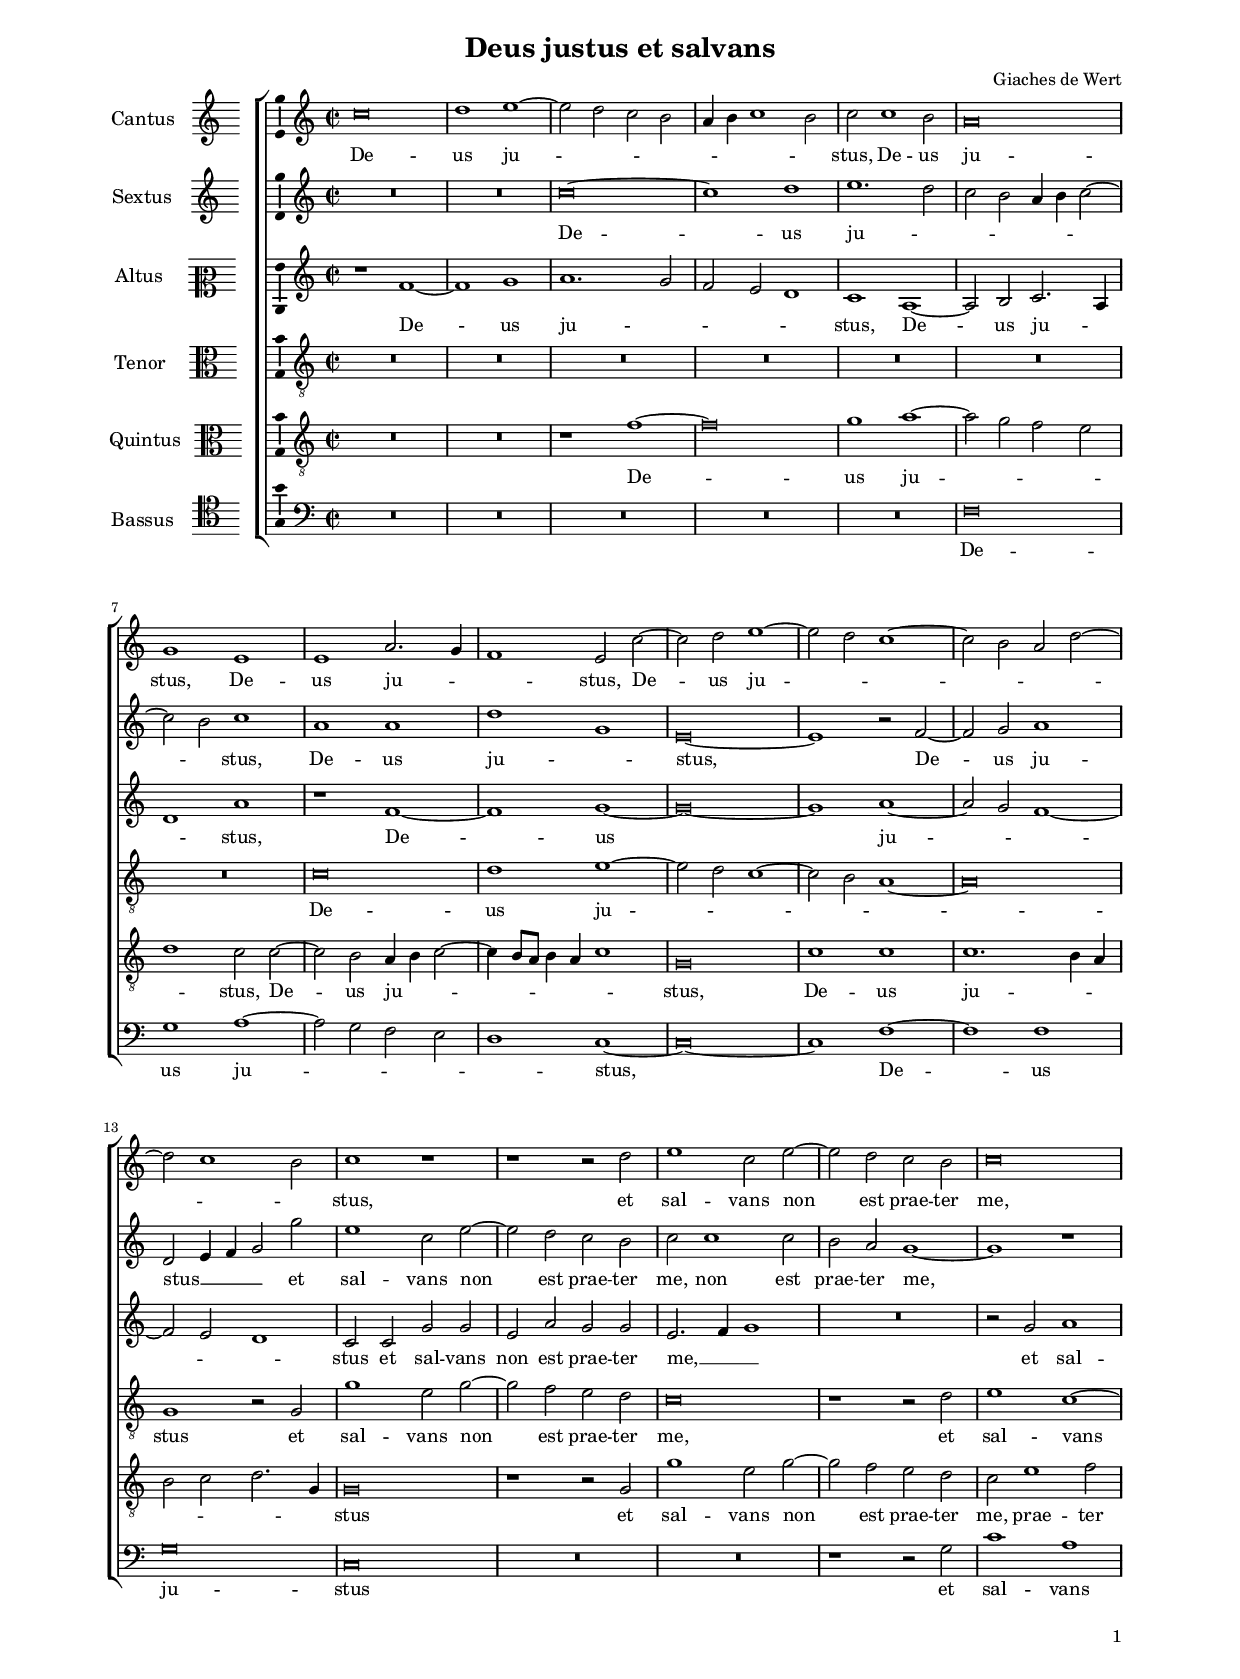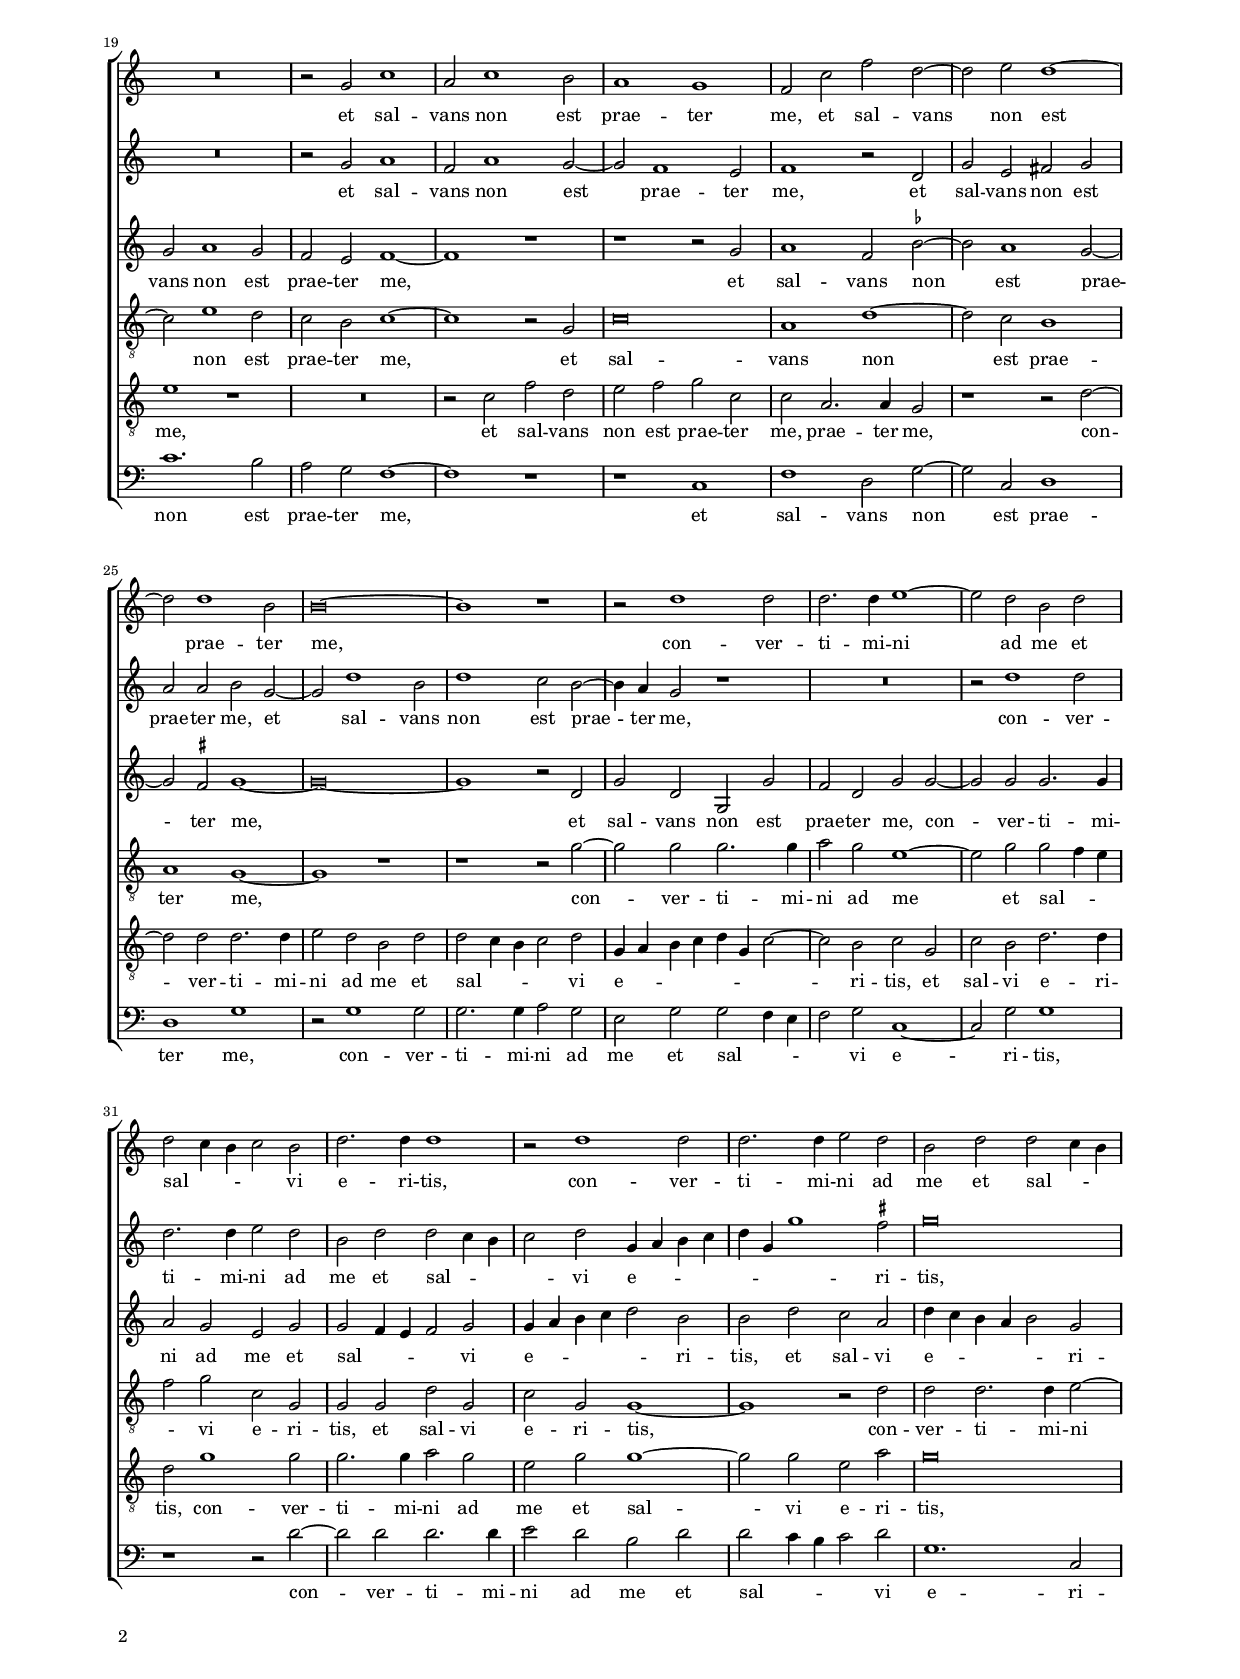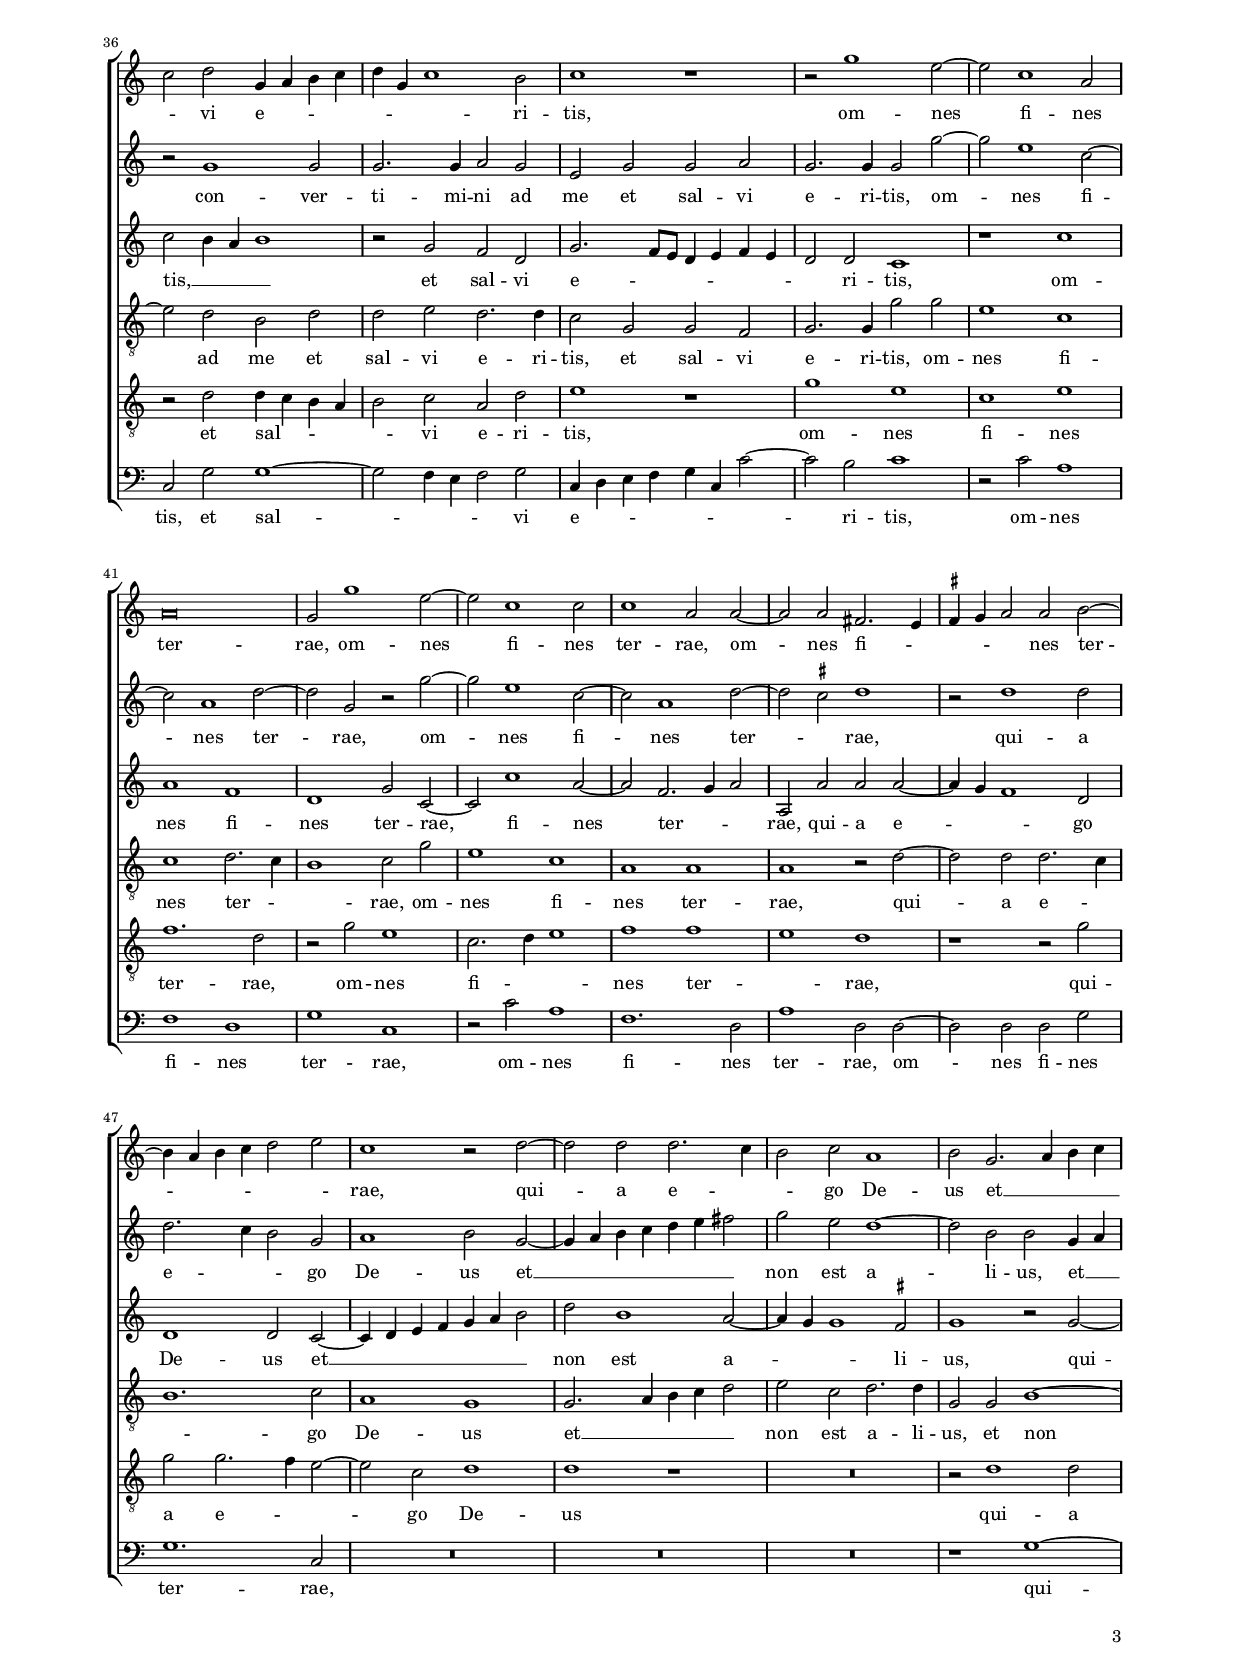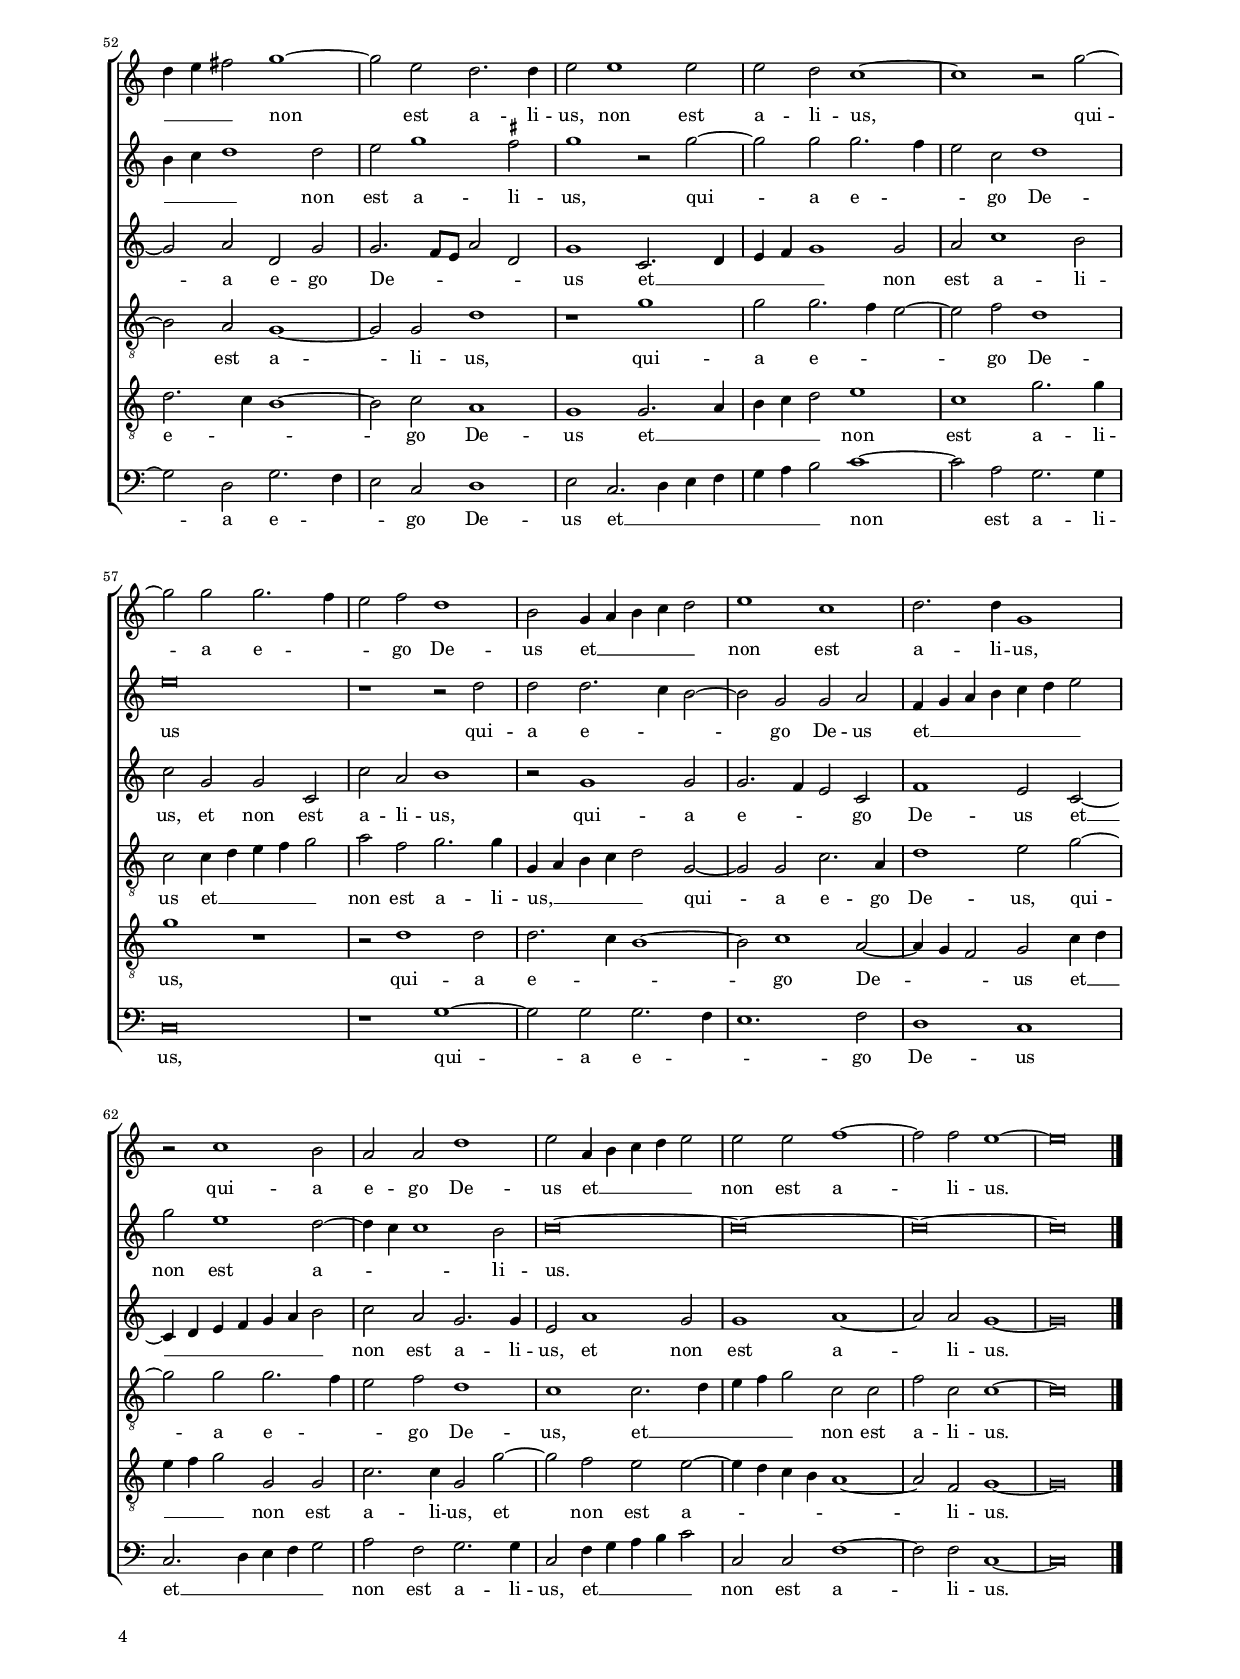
\header
{
  title="Deus justus et salvans"
  composer="Giaches de Wert"
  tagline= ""
}

\version "2.22.2"
\include "deutsch.ly"
#(set-global-staff-size 15)
% #(set-default-paper-size "letter")
#(ly:set-option 'point-and-click #f)


\paper
	{
	top-margin = 1.5 \cm
	bottom-margin = 0.9 \cm
	left-margin = 2 \cm
	right-margin = 2 \cm
	ragged-bottom = ##f
	ragged-last-bottom = ##f
	print-page-number = ##f
	system-system-spacing = #'((basic-distance . 17) (minimum-distance . 14) (padding . 5) (strechability . 150))
    oddFooterMarkup=\markup   \fill-line { "" \fromproperty #'page:page-number-string }
    evenFooterMarkup=\markup  \fill-line { \fromproperty #'page:page-number-string "" }
    last-bottom-spacing = #'((basic-distance . 12) (minimum-distance . 7) (padding . 4))
	systems-per-page = 3
%	min-systems-per-page = 3
	}


global = {
	\key c \major
	\time 2/2 \set Score.measureLength = #(ly:make-moment 2/1)
    \skip 1*2*67 \bar "|."
	}

ficta = { \once \set suggestAccidentals = ##t }
	
forget = #(define-music-function (music) (ly:music?) #{
	\accidentalStyle forget
	$music
	\accidentalStyle default
	#})


incipitcantus = \markup { \score {
	{
	\set Staff.instrumentName = \markup { \fontsize #1 "Cantus" }
	\key c \major
	\clef violin
	s4 \bar ""
	}
	\layout  {
	raggedright = ##t
	indent = 1.6 \cm
	line-width = 2.4 \cm
	\context { \Staff \remove Time_signature_engraver }
	\override Staff.Clef.Y-extent = #'(0 . 0)
	}} \hspace #1 }


incipitsextus = \markup { \score {
	{
	\set Staff.instrumentName = \markup { \fontsize #1 "Sextus" }
	\key c \major
	\clef violin
	s4 \bar ""
	}
	\layout  {
	raggedright = ##t
	indent = 1.6 \cm
	line-width = 2.4 \cm
	\context { \Staff \remove Time_signature_engraver }
	\override Staff.Clef.Y-extent = #'(0 . 0)
	}} \hspace #1 }
      
      
incipitaltus = \markup { \score {
	{
	\set Staff.instrumentName = \markup { \fontsize #1 "Altus" }
	\key c \major
	\clef mezzosoprano
	s4 \bar ""
	}
	\layout  {
	raggedright = ##t
	indent = 1.6 \cm
	line-width = 2.4 \cm
	\context { \Staff \remove Time_signature_engraver }
	\override Staff.Clef.Y-extent = #'(0 . 0)
	}} \hspace #1 }


incipittenor = \markup { \score {
	{
	\set Staff.instrumentName = \markup { \fontsize #1 "Tenor" }
	\key c \major
	\clef alto
	s4 \bar ""
	}
	\layout  {
	raggedright = ##t
	indent = 1.6 \cm
	line-width = 2.4 \cm
	\context { \Staff \remove Time_signature_engraver }
	\override Staff.Clef.Y-extent = #'(0 . 0)
	}} \hspace #1 }
      
      
incipitquintus = \markup { \score {
	{
	\set Staff.instrumentName = \markup { \fontsize #1 "Quintus" }
	\key c \major
	\clef alto
	s4 \bar ""
	}
	\layout  {
	raggedright = ##t
	indent = 1.6 \cm
	line-width = 2.4 \cm
	\context { \Staff \remove Time_signature_engraver }
	\override Staff.Clef.Y-extent = #'(0 . 0)
	}} \hspace #1 }
      
      
incipitbassus = \markup { \score {
	{
	\set Staff.instrumentName = \markup { \fontsize #1 "Bassus" }
	\key c \major
	\clef tenor
	s4 \bar ""
	}
	\layout  {
	raggedright = ##t
	indent = 1.6 \cm
	line-width = 2.4 \cm
	\context { \Staff \remove Time_signature_engraver }
	\override Staff.Clef.Y-extent = #'(0 . 0)
	}} \hspace #1 }


cantus =  \relative c''
	{
	c\breve
	d1 e~
	e2 d c h
	a4 h c1 h2
%5
	c2 c1 h2 |
	a\breve
	g1 e
	e1 a2. g4
	f1 e2 c'~
%10
	c2 d e1~ |
	e2 d c1~
	c2 h a d~
	d2 c1 h2
	c1 r
%15
	r1 r2 d |
	e1 c2 e~
	e2 d c h
	c\breve
	R\breve
%20
	r2 g c1 |
	a2 c1 h2
	a1 g
	f2 c' f d~
	d2 e d1~
%25
	d2 d1 h2 |
	h\breve~
	h1 r
	r2 d1 d2
	d2. d4 e1~
%30
	e2 d h d |
	d2 c4 h c2 h
	d2. d4 d1
	r2 d1 d2
	d2. d4 e2 d
%35
	h2 d d c4 h |
	c2 d g,4 a h c
	d4 g, c1 h2
	c1 r
	r2 g'1 e2~
%40
	e2 c1 a2 |
	a\breve
	g2 g'1 e2~
	e2 c1 c2
	c1 a2 a~
%45
	a2 a fis2. e4 |
	\ficta fis4 g a2 a h~
	h4 a h c d2 e
	c1 r2 d~
	d2 d d2. c4
%50
	h2 c a1 |
	h2 g2. a4 h c
	d4 e fis2 g1~
	g2 e d2. d4
	e2 e1 e2
%55
	e2 d c1~ |
	c1 r2 g'~
	g2 g g2. f4
	e2 f d1
	h2 g4 a h c d2
%60
	e1 c |
	d2. d4 g,1
	r2 c1 h2
	a2 a d1
	e2 a,4 h c d e2
%65
	e2 e f1~ |
	f2 f e1~
	e\breve |
	}


sextus = \relative c''
	{
	R\breve
	R\breve
	c\breve~
	c1 d
%5
	e1. d2 |
	c2 h a4 h c2~
	c2 h c1
	a1 a
	d1 g,
%10
	e\breve~ |
	e1 r2 f~
	f2 g a1
	d,2 e4 f g2 g'
	e1 c2 e~
%15
	e2 d c h |
	c2 c1 c2
	h2 a g1~
	g1 r
	R\breve
%20
	r2 g a1 |
	f2 a1 g2~
	g2 f1 e2
	f1 r2 d
	g2 e fis g
%25
	a2 a h g~ |
	g2 d'1 h2
	d1 c2 h~
	h4 a g2 r1
	R\breve
%30
	r2 d'1 d2 |
	d2. d4 e2 d
	h2 d d c4 h
	c2 d g,4 a h c
	d4 g, g'1 \ficta fis2
%35
	g\breve |
	r2 g,1 g2
	g2. g4 a2 g
	e2 g g a
	g2. g4 g2 g'~
%40
	g2 e1 c2~ |
	c2 a1 d2~
	d2 g, r g'~
	g2 e1 c2~
	c2 a1 d2~
%45
	d2 \ficta cis d1 |
	r2 d1 d2
	d2. c4 h2 g
	a1 h2 g~
	g4 a h c d e fis2
%50
	g2 e d1~ |
	d2 h h g4 a
	h4 c d1 d2
	e2 g1 \ficta fis2
	g1 r2 g~
%55
	g2 g g2. f4 |
	e2 c d1
	e\breve
	r1 r2 d
	d2 d2. c4 h2~
%60
	h2 g g a |
	f4 g a h c d e2
	g2 e1 d2~
	d4 c c1 h2
	c\breve~
%65
	c\breve~ |
	c\breve~
	c\breve |
	}


altus =  \relative c'
	{
	r1 f~
	f1 g
	a1. g2
	f2 e d1
%5
	c1 a~ |
	a2 h c2. a4
	d1 a'
	r1 f~
	f1 g~
%10
	g\breve~ |
	g1 a~
	a2 g f1~
	f2 e d1
	c2 c g' g
%15
	e2 a g g |
	e2. f4 g1
	R\breve
        r2 g a1
        g2 a1 g2
%20
        f2 e f1~
        f1 r1
        r1 r2 g
        a1 f2 \ficta b~
	\ficta b2 a1 g2~
%25
	g2 \ficta fis g1~ |
	g\breve~
	g1 r2 d
	g2 d g, g'
	f2 d g g~
%30
	g2 g g2. g4 |
	a2 g e g
	g2 f4 e f2 g
	g4 a h c d2 h
	h2 d c a
%35
	d4 c h a h2 g |
	c2 h4 a h1
	r2 g f d
	g2. f8 e d4 e f e
	d2 d c1
%40
	r1 c' |
	a1 f
	d1 g2 c,~
	c2 c'1 a2~
	a2 f2. g4 a2
%45
	a,2 a' a a~ |
	a4 g f1 d2
	d1 d2 c~
	c4 d e f g a h2
	d2 h1 a2~
%50
	a4 g g1 \ficta fis2 |
	g1 r2 g~
	g2 a d, g
	g2. f8 e a2 d,
	g1 c,2. d4
%55
	e4 f g1 g2 |
	a2 c1 h2
	c2 g g c,
	c'2 a h1
	r2 g1 g2
%60
	g2. f4 e2 c |
	f1 e2 c~
	c4 d e f g a h2
	c2 a g2. g4
	e2 a1 g2
%65
	g1 a~ |
	a2 a g1~
	g\breve |
	}


tenor =  \relative c'
	{
	R\breve
	R\breve
	R\breve
	R\breve
%5
	R\breve |
	R\breve
	R\breve
	c\breve
	d1 e~
%10
	e2 d c1~ |
	c2 h a1~
	a\breve
	g1 r2 g
	g'1 e2 g~
%15
	g2 f e d |
	c\breve
	r1 r2 d
	e1 c~
	c2 e1 d2
%20
	c2 h c1~ |
	c1 r2 g
	c\breve
	a1 d~
	d2 c h1
%25
	a1 g~ |
	g1 r
	r1 r2 g'~
	g2 g g2. g4
	a2 g e1~
%30
	e2 g g f4 e |
	f2 g c, g
	g2 g d' g,
	c2 g g1~
	g1 r2 d'
%35
	d2 d2. d4 e2~ |
	e2 d h d
	d2 e d2. d4
	c2 g g f
	g2. g4 g'2 g
%40
	e1 c |
	c1 d2. c4
	h1 c2 g'
	e1 c
	a1 a
%45
	a1 r2 d~ |
	d2 d d2. c4
	h1. c2
	a1 g
	g2. a4 h c d2
%50
	e2 c d2. d4 |
	g,2 g h1~
	h2 a g1~
	g2 g d'1
	r1 g
%55
	g2 g2. f4 e2~ |
	e2 f d1
	c2 c4 d e f g2
	a2 f g2. g4
	g,4 a h c d2 g,~
%60
	g2 g c2. a4 |
	d1 e2 g~
	g2 g g2. f4
	e2 f d1
	c1 c2. d4
%65
	e4 f g2 c, c |
	f2 c c1~
	c\breve |
	}


quintus  =  \relative c'
	{
	R\breve
	R\breve
	r1 f~
	f\breve
%5
	g1 a~ |
	a2 g f e
	d1 c2 c~
	c2 h a4 h c2~
	c4 h8 a h4 a c1
%10
	g\breve |
	c1 c
	c1. h4 a
	h2 c d2. g,4
	g\breve
%15
	r1 r2 g |
	g'1 e2 g~
	g2 f e2 d
	c2 e1 f2
	e1 r
%20
	R\breve |
	r2 c f d
	e2 f g c,
	c2 a2. a4 g2
	r1 r2 d'~
%25
	d2 d d2. d4 |
	e2 d h d
	d2 c4 h c2 d
	g,4 a h c d g, c2~
	c2 h c g
%30
	c2 h d2. d4 |
	d2 g1 g2
	g2. g4 a2 g
	e2 g g1~
	g2 g e a
%35
	g\breve |
	r2 d d4 c h a
	h2 c a d
	e1 r
	g1 e
%40
	c1 e |
	f1. d2
	r2 g e1
	c2. d4 e1
	f1 f
%45
	e1 d |
	r1 r2 g
	g2 g2. f4 e2~
	e2 c d1
	d1 r
%50
	R\breve |
	r2 d1 d2
	d2. c4 h1~
	h2 c a1
	g1 g2. a4
%55
	h4 c d2 e1 |
	c1 g'2. g4
	g1 r
	r2 d1 d2
	d2. c4 h1~
%60
	h2 c1 a2~ |
	a4 g f2 g c4 d
	e4 f g2 g, g
	c2. c4 g2 g'~
	g2 f e e~
%65
	e4 d c h a1~ |
	a2 f g1~
	g\breve |
	}


bassus  =  \relative c
	{
	R\breve
	R\breve
	R\breve
	R\breve
%5
	R\breve |
	f\breve
	g1 a~
	a2 g f e
	d1 c~
%10
	c\breve~ |
	c1 f~
	f1 f
	g\breve
	c,\breve
%15
	R\breve |
	R\breve
	r1 r2 g'
	c1 a
	c1. h2
%20
	a2 g f1~ |
	f1 r
	r1 c
	f1 d2 g~
	g2 c, d1
%25
	d1 g |
	r2 g1 g2
	g2. g4 a2 g
	e2 g g f4 e
	f2 g c,1~
%30
	c2 g' g1 |
	r1 r2 d'~
	d2 d d2. d4
	e2 d h d
	d2 c4 h c2 d
%35
	g,1. c,2 |
	c2 g' g1~
	g2 f4 e f2 g
	c,4 d e f g c, c'2~
	c2 h c1
%40
	r2 c a1 |
	f1 d
	g1 c,
	r2 c' a1
	f1. d2
%45
	a'1 d,2 d~ |
	d2 d d g
	g1. c,2
	R\breve
	R\breve
%50
	R\breve |
	r1 g'~
	g2 d g2. f4
	e2 c d1
	e2 c2. d4 e f
%55
	g4 a h2 c1~ |
	c2 a g2. g4
	c,\breve
	r1 g'1~
	g2 g g2. f4
%60
	e1. f2 |
	d1 c
	c2. d4 e f g2
	a2 f g2. g4
	c,2 f4 g a h c2
%65
	c,2 c f1~ |
	f2 f c1~
	c\breve |
	}


lyricscantus = \lyricmode {
	De -- us ju -- _ _ _ _ _ _ _ stus,
        De -- us ju -- stus,
        De -- us ju -- _ _ stus,
        De -- us ju -- _ _ _ _ _ _ _ stus,
        et sal -- vans non est prae -- ter me,
        et sal -- vans non est prae -- ter me,
        et sal -- vans non est prae -- ter me,
        con -- ver -- ti -- mi -- ni ad me
        et sal -- _ _ _ vi e -- ri -- tis,
        con -- ver -- ti -- mi -- ni ad me
        et sal -- _ _ _ vi e -- _ _ _ _ _ _ ri -- tis,
        om -- nes fi -- nes ter -- rae,
        om -- nes fi -- nes ter -- rae,
        om -- nes fi -- _ _ _ _ nes ter -- _ _ _ _ _ rae,
        qui -- a e -- _ _ go De -- us
        et __ _ _ _ _ _ _ non est a -- li -- us,
        non est a -- li -- us,
        qui -- a e -- _ _ go De -- us
        et __ _ _ _ _ non est a -- li -- us,
        qui -- a e -- go De -- us
        et __ _ _ _ _ non est a -- li -- us.
	}


lyricssextus = \lyricmode {
	De -- us ju -- _ _ _ _ _ _ _ stus,
        De -- us ju -- _ stus,
        De -- us ju -- stus __ _ _ _ 
        et sal -- vans non est prae -- ter me,
        non est prae -- ter me,
        et sal -- vans non est prae -- ter me,
        et sal -- vans non est prae -- ter me,
        et sal -- vans non est prae -- ter me,
        con -- ver -- ti -- mi -- ni ad me
        et sal -- _ _ _ vi e -- _ _ _ _ _ _ ri -- tis,
        con -- ver -- ti -- mi -- ni ad me
        et sal -- vi e -- ri -- tis,
        om -- nes fi -- nes ter -- rae,
        om -- nes fi -- nes ter -- _ rae,
        qui -- a e -- _ _ go De -- us
        et __ _ _ _ _ _ _ non est a -- li -- us,
        et __ _ _ _ _ non est a -- li -- us,
        qui -- a e -- _ _ go De -- us
        qui -- a e -- _ _ go De -- us
        et __ _ _ _ _ _ _ non est a -- _ _ li -- us.
	}


lyricsaltus = \lyricmode {
	De -- us ju -- _ _ _ _ stus,
        De -- us ju -- _ _ stus,
        De -- us ju -- _ _ _ _ stus
        et sal -- vans non est prae -- ter me, __ _ _
        et sal -- vans non est prae -- ter me,
        et sal -- vans non est prae -- ter me,
        et sal -- vans non est prae -- ter me,
        con -- ver -- ti -- mi -- ni ad me
        et sal -- _ _ _ vi e -- _ _ _ _ ri -- tis,
        et sal -- vi e -- _ _ _ _ ri -- tis, __ _ _ _
        et sal -- vi e -- _ _ _ _ _ _ _ ri -- tis,
        om -- nes fi -- nes ter -- rae,
        fi -- nes ter -- _ _ rae,
        qui -- a e -- _ _ go De -- us
        et __ _ _ _ _ _ _ non est a -- _ _ li -- us,
        qui -- a e -- go De -- _ _ _ _ us
        et __ _ _ _ _ non est a -- li -- us,
        et non est a -- li -- us,
        qui -- a e -- _ _ go De -- us
        et __ _ _ _ _ _ _ non est a -- li -- us,
        et non est a -- li -- us.
	}
	

lyricstenor = \lyricmode {
	De -- us ju -- _ _ _ _ stus
        et sal -- vans non est prae -- ter me,
        et sal -- vans non est prae -- ter me,
        et sal -- vans non est prae -- ter me,
        con -- ver -- ti -- mi -- ni ad me
        et sal -- _ _ _ vi e -- ri -- tis,
        et sal -- vi e -- ri -- tis,
        con -- ver -- ti -- mi -- ni ad me
        et sal -- vi e -- ri -- tis,
        et sal -- vi e -- ri -- tis,
        om -- nes fi -- nes ter -- _ _ rae,
        om -- nes fi -- nes ter -- rae,
        qui -- a e -- _ _ go De -- us
        et __ _ _ _ _ non est a -- li -- us,
        et non est a -- li -- us,
        qui -- a e -- _ _ go De -- us
        et __ _ _ _ _ non est a -- li -- us, __ _ _ _ _
        qui -- a e -- go De -- us,
        qui -- a e -- _ _ go De -- us,
        et __ _ _ _ _ non est a -- li -- us.
	}


lyricsquintus = \lyricmode {
	De -- us ju -- _ _ _ _ stus,
        De -- us ju -- _ _ _ _ _ _ _ stus,
        De -- us ju -- _ _ _ _ _ _ stus
        et sal -- vans non est prae -- ter me,
        prae -- ter me,
        et sal -- vans non est prae -- ter me,
        prae -- ter me,
        con -- ver -- ti -- mi -- ni ad me
        et sal -- _ _ _ vi e -- _ _ _ _ _ _ ri -- tis,
        et sal -- vi e -- ri -- tis,
        con -- ver -- ti -- mi -- ni ad me
        et sal -- vi e -- ri -- tis,
        et sal -- _ _ _ _ vi e -- ri -- tis,
        om -- nes fi -- nes ter -- rae,
        om -- nes fi -- _ _ nes ter -- _ rae,
        qui -- a e -- _ _ go De -- us
        qui -- a e -- _ _ go De -- us
        et __ _ _ _ _ non est a -- li -- us,
        qui -- a e -- _ _ go De -- _ _ us
        et __ _ _ _ _ non est a -- li -- us,
        et non est a -- _ _ _ _ li -- us.
	}


lyricsbassus = \lyricmode {
	De -- us ju -- _ _ _ _ stus,
        De -- us ju -- stus
        et sal -- vans non est prae -- ter me,
        et sal -- vans non est prae -- ter me,
        con -- ver -- ti -- mi -- ni ad me
        et sal -- _ _ _ vi e -- ri -- tis,
        con -- ver -- ti -- mi -- ni ad me
        et sal -- _ _ _ vi e -- ri -- tis,
        et sal -- _ _ _ vi e -- _ _ _ _ _ _ ri -- tis,
        om -- nes fi -- nes ter -- rae,
        om -- nes fi -- nes ter -- rae,
        om -- nes fi -- nes ter -- rae,
        qui -- a e -- _ _ go De -- us
        et __ _ _ _ _ _ _ non est a -- li -- us,
        qui -- a e -- _ _ go De -- us
        et __ _ _ _ _ non est a -- li -- us,
        et __ _ _ _ _ non est a -- li -- us.
	}


\score
{  
	\transpose c c {
	\new ChoirStaff \with { \override StaffGrouper.staff-staff-spacing.basic-distance = #11.5 }
	<<

	\new Staff << \global
	\new Voice="v1" {
		\set Staff.instrumentName=\incipitcantus
		\set Staff.midiInstrument = "reed organ"
		\clef violin
		\cantus }
	\new Lyrics \lyricsto "v1" {\lyricscantus }
	>>


	\new Staff << \global
	\new Voice="v6" {
		\set Staff.instrumentName=\incipitsextus
		\set Staff.midiInstrument = "reed organ"
		\clef violin 
		\sextus}
	\new Lyrics \lyricsto "v6" {\lyricssextus }
	>>


	\new Staff << \global
	\new Voice="v2" {
		\set Staff.instrumentName=\incipitaltus
		\set Staff.midiInstrument = "reed organ"
		\clef violin 
		\altus}
	\new Lyrics \lyricsto "v2" {\lyricsaltus }
	>>


	\new Staff << \global
	\new Voice="v3" {
		\set Staff.instrumentName=\incipittenor
		\set Staff.midiInstrument = "reed organ"
		\clef "G_8"
		\tenor }
	\new Lyrics \lyricsto "v3" {\lyricstenor }
	>>


	\new Staff << \global
	\new Voice="v5" {
		\set Staff.instrumentName=\incipitquintus
		\set Staff.midiInstrument = "reed organ"
		\clef "G_8"
		\quintus}
	\new Lyrics \lyricsto "v5" {\lyricsquintus }
	>>


	\new Staff << \global
	\new Voice="v4" {
		\set Staff.instrumentName=\incipitbassus
		\set Staff.midiInstrument = "reed organ"
		\clef bass 
		\bassus }
	\new Lyrics \lyricsto "v4" {\lyricsbassus}
	>>

	>>
	} % transpose

	\layout
	{
	indent = 2.5 \cm
%	\context { \Lyrics \override VerticalAxisGroup.nonstaff-relatedstaff-spacing.padding = #2 }
%	\context { \Lyrics \override LyricText.font-size = #1 }
	\context { \Staff \override TimeSignature.break-visibility = #end-of-line-invisible }
	\context { \Staff \consists "Ambitus_engraver" }
	\context { \Score \override BarNumber.padding = #2 }
	\context { \Voice \override NoteHead.style = #'baroque }
	}

\midi
	{
    	\tempo 2 = 90
	}

}


% EOF
